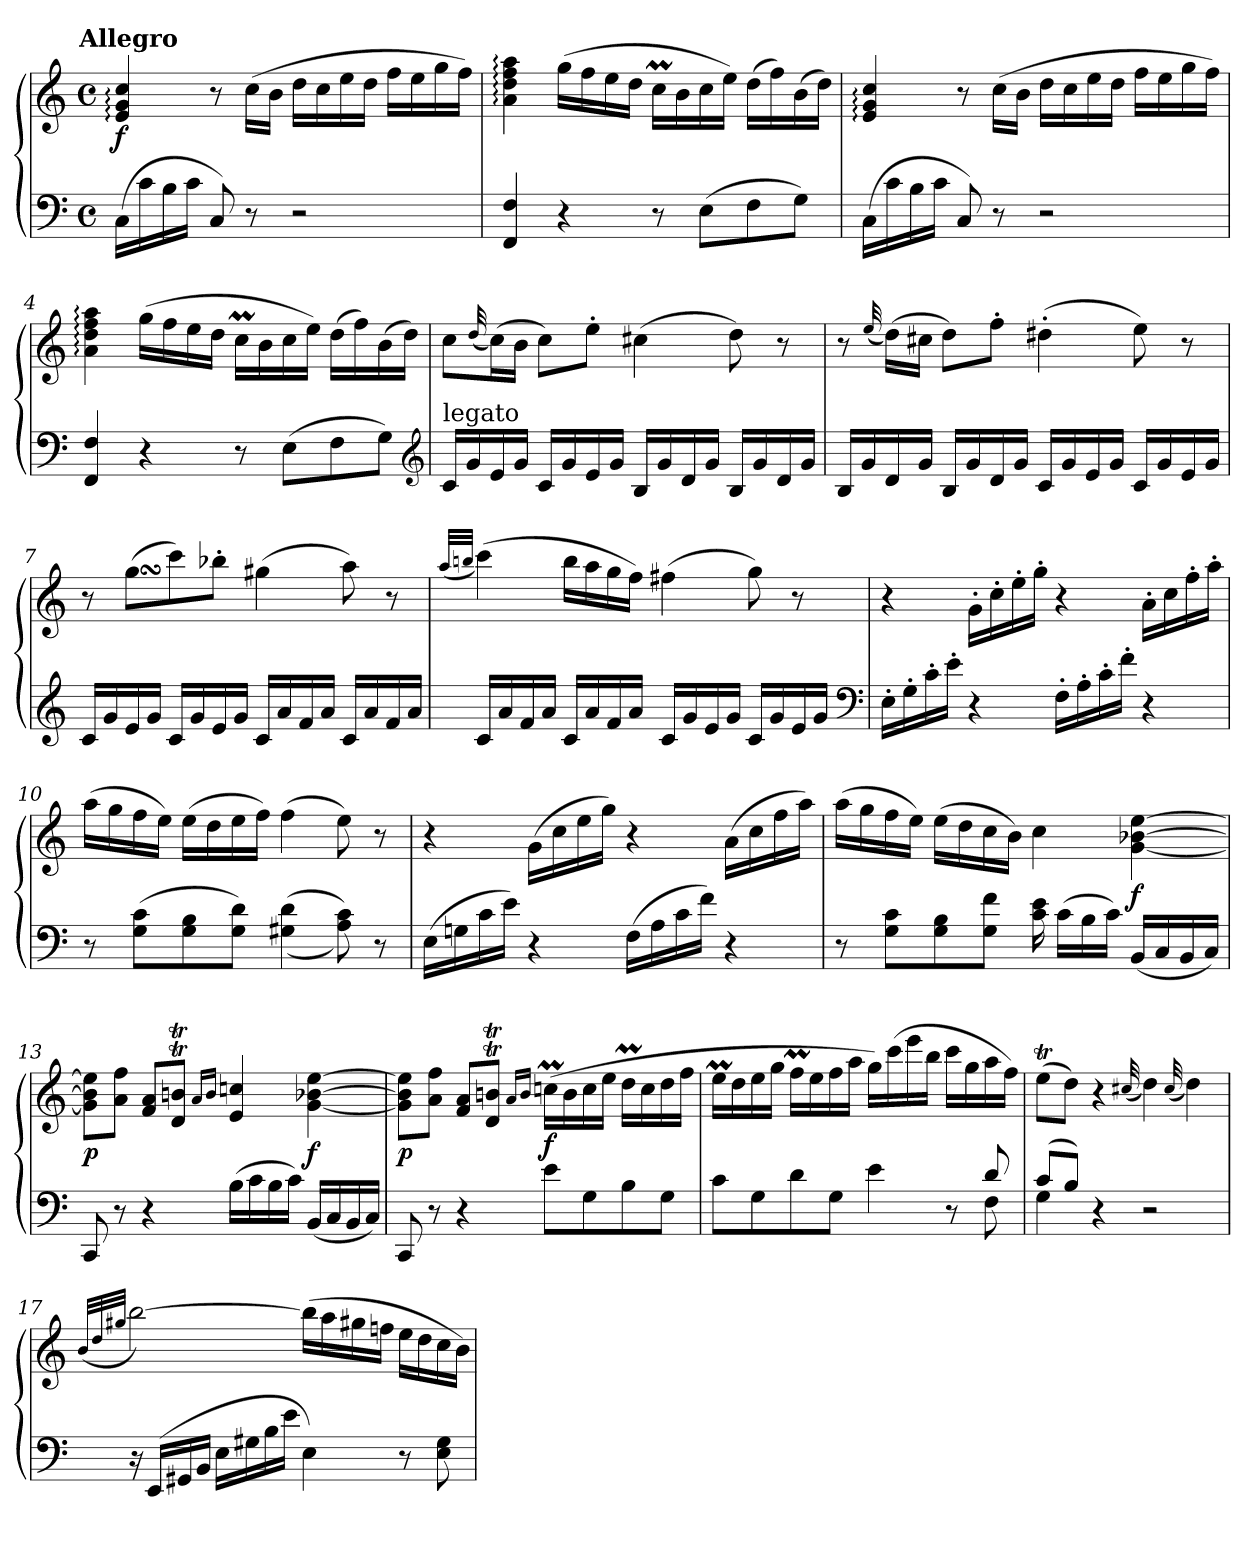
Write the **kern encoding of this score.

**kern	**kern	**dynam
*part1	*part1	*part1
*staff2	*staff1	*staff1/2
*clefF4	*clefG2	*
*k[]	*k[]	*
*C:	*C:	*
!!LO:TX:omd:t=Allegro
*M4/4	*M4/4	*
*met(c)	*met(c)	*
*MM120	*MM120	*
=1	=1	=1
(16CLL	4e: 4g: 4cc:	f
16c	.	.
16B	.	.
16cJJ	.	.
8C)	8r	.
8r	(16ccLL	.
.	16bJJ	.
2r	16ddLL	.
.	16cc	.
.	16ee	.
.	16ddJJ	.
.	16ffLL	.
.	16ee	.
.	16gg	.
.	16ffJJ)	.
=2	=2	=2
4FF 4F	4a: 4dd: 4ff: 4aa:	.
4r	(16ggLL	.
.	16ff	.
.	16ee	.
.	16ddJJ	.
8r	16ccMLL	.
.	16b	.
(8EL	16cc	.
.	16eeJJ)	.
8F	(16ddLL	.
.	16ff)	.
8GJ)	(16b	.
.	16ddJJ)	.
=3	=3	=3
(16CLL	4e: 4g: 4cc:	.
16c	.	.
16B	.	.
16cJJ	.	.
8C)	8r	.
8r	(16ccLL	.
.	16bJJ	.
2r	16ddLL	.
.	16cc	.
.	16ee	.
.	16ddJJ	.
.	16ffLL	.
.	16ee	.
.	16gg	.
.	16ffJJ)	.
=4	=4	=4
4FF 4F	4a: 4dd: 4ff: 4aa:	.
4r	(16ggLL	.
.	16ff	.
.	16ee	.
.	16ddJJ	.
8r	16ccMLL	.
.	16b	.
(8EL	16cc	.
.	16eeJJ)	.
8F	(16ddLL	.
.	16ff)	.
8GJ)	(16b	.
.	16ddJJ)	.
*clefG2	*	*
=5	=5	=5
!LO:TX:a:t=legato	!	!
16cLL	8ccL	.
16g	.	.
.	(32qqdd/	.
16e	(16ccL)	.
16gJJ	16bJJ	.
16cLL	8ccL)	.
16g	.	.
16e	8ee'J	.
16gJJ	.	.
16BLL	(4cc#X	.
16g	.	.
16d	.	.
16gJJ	.	.
16BLL	8dd)	.
16g	.	.
16d	8r	.
16gJJ	.	.
=6	=6	=6
16BLL	8r	.
16g	.	.
.	(32qqee/	.
16d	(16ddLL)	.
16gJJ	16cc#XJJ	.
16BLL	8ddL)	.
16g	.	.
16d	8ff'J	.
16gJJ	.	.
16cLL	(4dd#X'	.
16g	.	.
16e	.	.
16gJJ	.	.
16cLL	8ee)	.
16g	.	.
16e	8r	.
16gJJ	.	.
=7	=7	=7
16cLL	8r	.
16g	.	.
16e	(8ggSSSL	.
16gJJ	.	.
16cLL	8ccc)	.
16g	.	.
16e	8bb-X'J	.
16gJJ	.	.
16cLL	(4gg#X	.
16a	.	.
16f	.	.
16aJJ	.	.
16cLL	8aa)	.
16a	.	.
16f	8r	.
16aJJ	.	.
=8	=8	=8
.	(32qaa/LLL	.
.	32qbbn/JJJ	.
16cLL	(4ccc)	.
16a	.	.
16f	.	.
16aJJ	.	.
16cLL	16bbLL	.
16a	16aa	.
16f	16gg	.
16aJJ	16ffJJ)	.
16cLL	(4ff#X	.
16g	.	.
16e	.	.
16gJJ	.	.
16cLL	8gg)	.
16g	.	.
16e	8r	.
16gJJ	.	.
*clefF4	*	*
=9	=9	=9
16E'LL	4r	.
16G'	.	.
16c'	.	.
16e'JJ	.	.
4r	16g'LL	.
.	16cc'	.
.	16ee'	.
.	16gg'JJ	.
16F'LL	4r	.
16A'	.	.
16c'	.	.
16f'JJ	.	.
4r	16a'LL	.
.	16cc	.
.	16ff'	.
.	16aa'JJ	.
=10	=10	=10
8r	(16aaLL	.
.	16gg	.
(8G 8cL	16ff	.
.	16eeJJ)	.
8G 8B	(16eeLL	.
.	16dd	.
8G 8dJ)	16ee	.
.	16ffJJ)	.
(<(>4G#X 4d	(4ff	.
8A 8c))	8ee)	.
8r	8r	.
=11	=11	=11
(16ELL	4r	.
16Gn	.	.
16c	.	.
16eJJ)	.	.
4r	(16gLL	.
.	16cc	.
.	16ee	.
.	16ggJJ)	.
(16FLL	4r	.
16A	.	.
16c	.	.
16fJJ)	.	.
4r	(16aLL	.
.	16cc	.
.	16ff	.
.	16aaJJ)	.
=12	=12	=12
8r	(16aaLL	.
.	16gg	.
8G 8cL	16ff	.
.	16eeJJ)	.
8G 8B	(16eeLL	.
.	16dd	.
8G 8fJ	16cc	.
.	16bJJ)	.
16c 16e	4cc	.
(16cLL	.	.
16B	.	.
16cJJ)	.	.
(16BBLL	[4g [4b-X [4ee	f
16C	.	.
16BB	.	.
16CJJ)	.	.
=13	=13	=13
8CC	8g] 8b-] 8ee]L	p
8r	8a 8ffJ	.
4r	8f 8aL	.
.	8dT 8bnTJ	.
.	16qa/LL	.
.	16qb/JJ	.
(16BLL	4e 4cc	.
16c	.	.
16B	.	.
16cJJ)	.	.
(16BBLL	[4g [4b-X [4ee	f
16C	.	.
16BB	.	.
16CJJ)	.	.
=14	=14	=14
8CC	8g] 8b-] 8ee]L	p
8r	8a 8ffJ	.
4r	8f 8aL	.
.	8dT 8bnTJ	.
.	16qa/LL	.
.	16qb/JJ	.
8eL	(16ccMLL	f
.	16b	.
8G	16cc	.
.	16eeJJ	.
8B	16ddMLL	.
.	16cc	.
8GJ	16dd	.
.	16ffJJ	.
=15	=15	=15
*^	*	*
2.ryy	8cL	16eemLL	.
.	.	16dd	.
.	8G	16ee	.
.	.	16ggJJ	.
.	8d	16ffMLL	.
.	.	16ee	.
.	8GJ	16ff	.
.	.	16aaJJ	.
.	4e	16ggLL)	.
.	.	(16ccc	.
.	.	16eee	.
.	.	16bbJJ	.
8r	8ryy	16cccLL	.
.	.	16gg	.
8d	8F	16aa	.
.	.	16ffJJ)	.
=16	=16	=16	=16
(8cL	4G	(8eetL	.
8BJ)	.	8ddJ)	.
2.ryy	4r	4r	.
.	.	(32qqcc#X/	.
.	2r	4dd)	.
.	.	(32qqcc#/	.
.	.	4dd)	.
*v	*v	*	*
=17	=17	=17
.	(32qb/LLL	.
.	32qdd/	.
.	32qgg#X/JJJ	.
16r	[2bb)	.
(>16EELL	.	.
16GG#X	.	.
16BBJJ	.	.
16ELL	.	.
16G#X	.	.
16B	.	.
16eJJ	.	.
4E)	(16bbLL]	.
.	16aa	.
.	16gg#X	.
.	16ffnJJ	.
8r	16eeLL	.
.	16dd	.
8E 8G#	16cc	.
.	16bJJ)	.
=	=	=
*-	*-	*-
